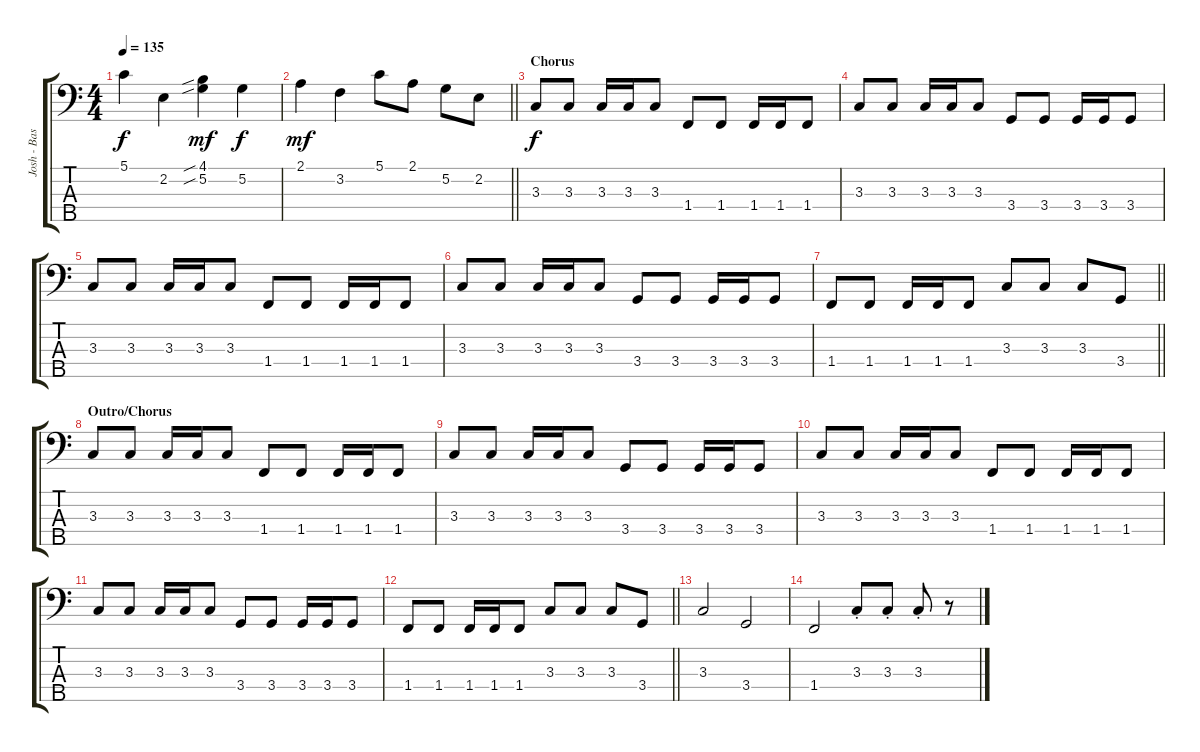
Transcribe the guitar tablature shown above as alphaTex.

\track ("Josh - Bass" "Josh - Bas") {instrument electricbassfinger}
\staff {score tabs}
\tuning (G2 D2 A1 E1 B0) {hide}
\ts (4 4)
\tempo 135
\clef f4
\ks c
5.1.4{dy f} 2.2.4 (4.1{sib} 5.2{sib}).4{dy mf} 5.2.4{dy f} |
\barLineRight lightlight
2.1.4{dy mf} 3.2.4 5.1.8 2.1.8 5.2.8 2.2.8 |
\section ("" "Chorus")
3.3.8{dy f} 3.3.8 3.3.16 3.3.16 3.3.8 1.4.8 1.4.8 1.4.16 1.4.16 1.4.8 |
3.3.8 3.3.8 3.3.16 3.3.16 3.3.8 3.4.8 3.4.8 3.4.16 3.4.16 3.4.8 |
3.3.8 3.3.8 3.3.16 3.3.16 3.3.8 1.4.8 1.4.8 1.4.16 1.4.16 1.4.8 |
3.3.8 3.3.8 3.3.16 3.3.16 3.3.8 3.4.8 3.4.8 3.4.16 3.4.16 3.4.8 |
\barLineRight lightlight
1.4.8 1.4.8 1.4.16 1.4.16 1.4.8 3.3.8 3.3.8 3.3.8 3.4.8 |
\section ("" "Outro/Chorus")
3.3.8 3.3.8 3.3.16 3.3.16 3.3.8 1.4.8 1.4.8 1.4.16 1.4.16 1.4.8 |
3.3.8 3.3.8 3.3.16 3.3.16 3.3.8 3.4.8 3.4.8 3.4.16 3.4.16 3.4.8 |
3.3.8 3.3.8 3.3.16 3.3.16 3.3.8 1.4.8 1.4.8 1.4.16 1.4.16 1.4.8 |
3.3.8 3.3.8 3.3.16 3.3.16 3.3.8 3.4.8 3.4.8 3.4.16 3.4.16 3.4.8 |
\barLineRight lightlight
1.4.8 1.4.8 1.4.16 1.4.16 1.4.8 3.3.8 3.3.8 3.3.8 3.4.8 |
3.3.2 3.4.2 |
1.4.2 3.3{st}.8 3.3{st}.8 3.3{st}.8 r.8
